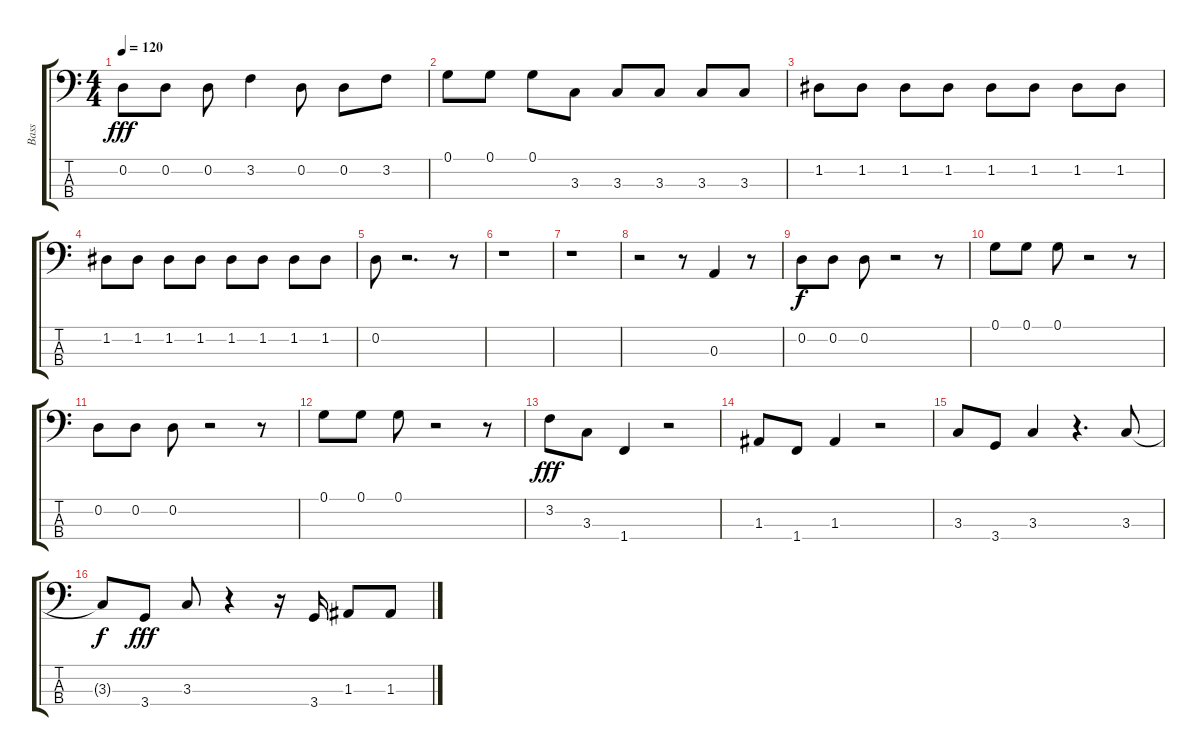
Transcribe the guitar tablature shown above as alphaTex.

\track ("Bass" "Bass") {instrument synthbass2}
\staff {score tabs}
\tuning (G2 D2 A1 E1) {hide}
\ts (4 4)
\tempo 120
\clef f4
\ks c
0.2.8{dy fff} 0.2.8 0.2.8 3.2.4 0.2.8 0.2.8 3.2.8 |
0.1.8 0.1.8 0.1.8 3.3.8 3.3.8 3.3.8 3.3.8 3.3.8 |
1.2.8 1.2.8 1.2.8 1.2.8 1.2.8 1.2.8 1.2.8 1.2.8 |
1.2.8 1.2.8 1.2.8 1.2.8 1.2.8 1.2.8 1.2.8 1.2.8 |
0.2.8 r.2{d} r.8 |
r.1 |
r.1 |
r.2 r.8 0.3.4 r.8 |
0.2.8{dy f} 0.2.8 0.2.8 r.2 r.8 |
0.1.8 0.1.8 0.1.8 r.2 r.8 |
0.2.8 0.2.8 0.2.8 r.2 r.8 |
0.1.8 0.1.8 0.1.8 r.2 r.8 |
3.2.8{dy fff} 3.3.8 1.4.4 r.2 |
1.3.8 1.4.8 1.3.4 r.2 |
3.3.8 3.4.8 3.3.4 r.4{d} 3.3.8 |
3.3{t}.8{dy f} 3.4.8{dy fff} 3.3.8 r.4 r.16 3.4.16 1.3.8 1.3.8
